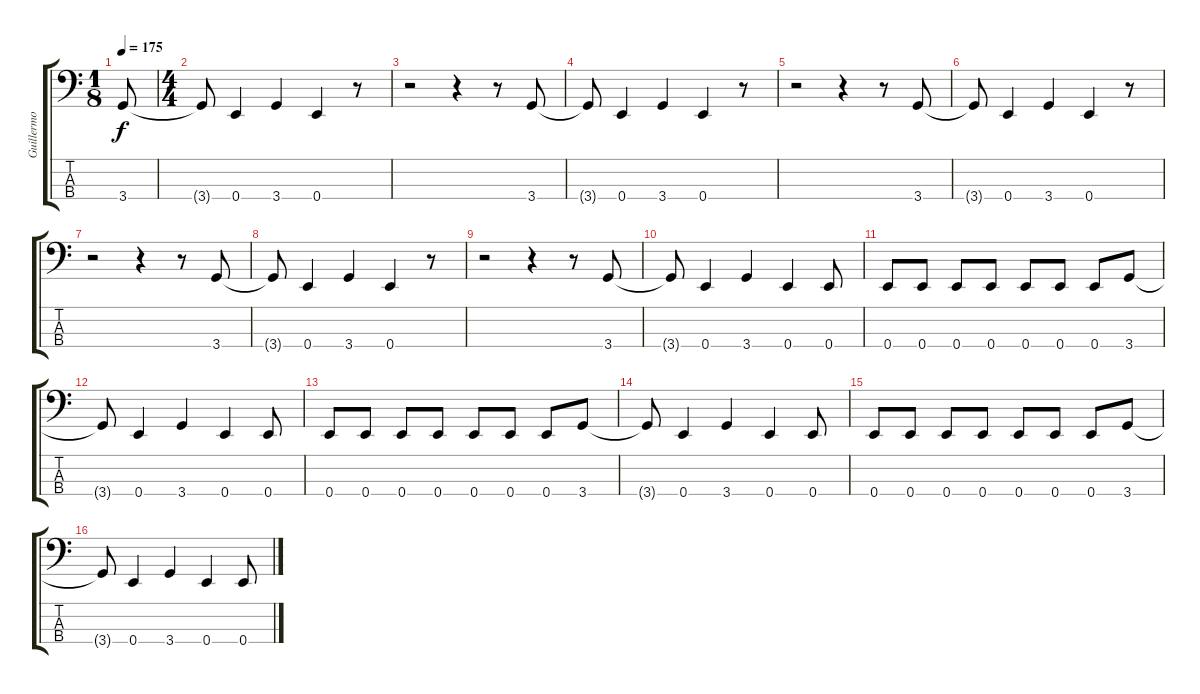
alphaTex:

\track ("Guillermo Sánchez" "Guillermo ") {instrument electricbasspick}
\staff {score tabs}
\tuning (G2 D2 A1 E1) {hide}
\ts (1 8)
\tempo 175
\clef f4
\ks c
3.4.8{dy f instrument electricbasspick} |
\ts (4 4)
3.4{t}.8 0.4.4 3.4.4 0.4.4 r.8 |
r.2 r.4 r.8 3.4.8 |
3.4{t}.8 0.4.4 3.4.4 0.4.4 r.8 |
r.2 r.4 r.8 3.4.8 |
3.4{t}.8 0.4.4 3.4.4 0.4.4 r.8 |
r.2 r.4 r.8 3.4.8 |
3.4{t}.8 0.4.4 3.4.4 0.4.4 r.8 |
r.2 r.4 r.8 3.4.8 |
3.4{t}.8 0.4.4 3.4.4 0.4.4 0.4.8 |
0.4.8 0.4.8 0.4.8 0.4.8 0.4.8 0.4.8 0.4.8 3.4.8 |
3.4{t}.8 0.4.4 3.4.4 0.4.4 0.4.8 |
0.4.8 0.4.8 0.4.8 0.4.8 0.4.8 0.4.8 0.4.8 3.4.8 |
3.4{t}.8 0.4.4 3.4.4 0.4.4 0.4.8 |
0.4.8 0.4.8 0.4.8 0.4.8 0.4.8 0.4.8 0.4.8 3.4.8 |
3.4{t}.8 0.4.4 3.4.4 0.4.4 0.4.8
